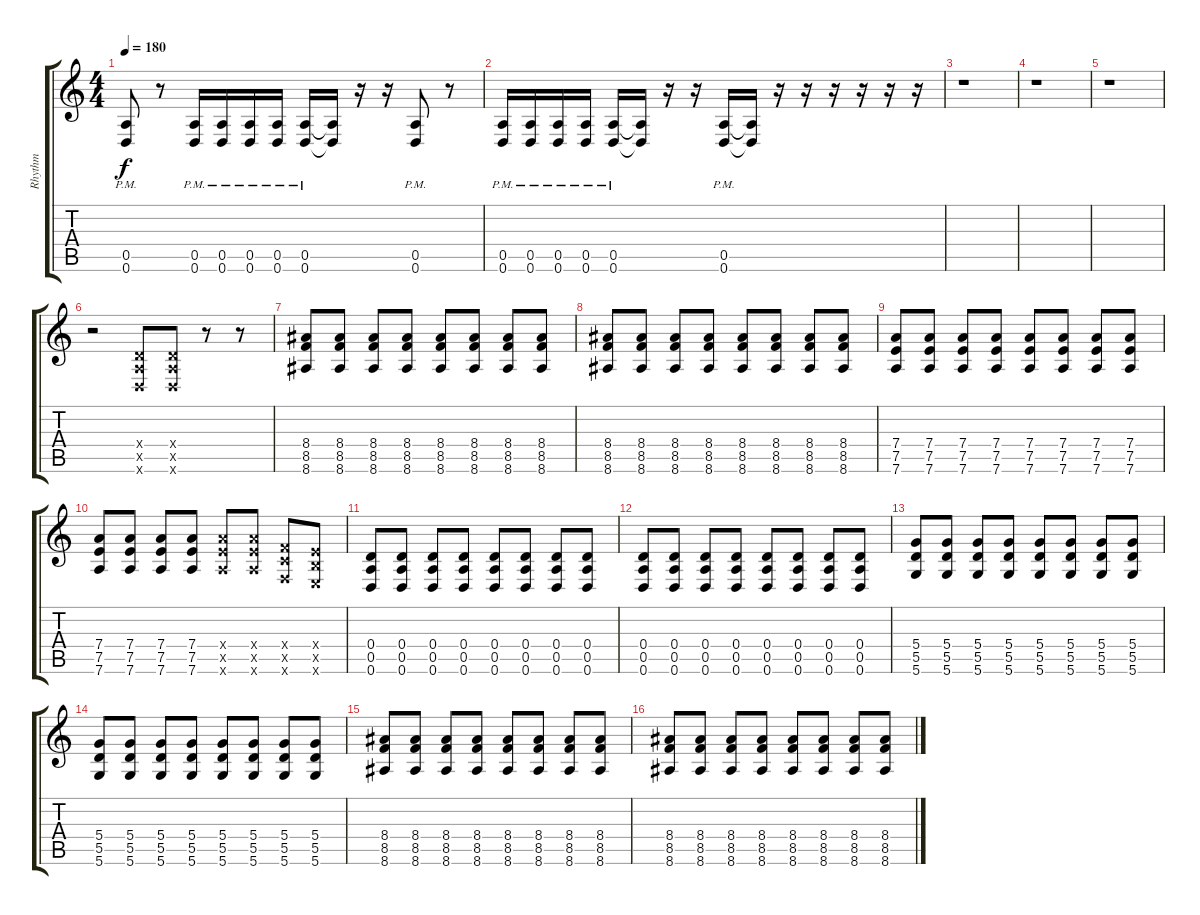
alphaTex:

\track ("Rhythm" "Rhythm") {instrument distortionguitar}
\staff {score tabs}
\tuning (E4 B3 G3 D3 A2 D2) {hide}
\ts (4 4)
\tempo 180
\clef g2
\ks c
(0.5{pm} 0.6{pm}).8{dy f} r.8 (0.5{pm} 0.6{pm}).16 (0.5{pm} 0.6{pm}).16 (0.5{pm} 0.6{pm}).16 (0.5{pm} 0.6{pm}).16 (0.5{pm} 0.6{pm}).16 (0.5{t} 0.6{t}).16 r.16 r.16 (0.5{pm} 0.6{pm}).8 r.8 |
(0.5{pm} 0.6{pm}).16 (0.5{pm} 0.6{pm}).16 (0.5{pm} 0.6{pm}).16 (0.5{pm} 0.6{pm}).16 (0.5{pm} 0.6{pm}).16 (0.5{t} 0.6{t}).16 r.16 r.16 (0.5{pm} 0.6{pm}).16 (0.5{t} 0.6{t}).16 r.16 r.16 r.16 r.16 r.16 r.16 |
r.1 |
r.1 |
r.1 |
r.2 (0.4{x} 0.5{x} 0.6{x}).8 (0.4{x} 0.5{x} 0.6{x}).8 r.8 r.8 |
(8.4 8.5 8.6).8 (8.4 8.5 8.6).8 (8.4 8.5 8.6).8 (8.4 8.5 8.6).8 (8.4 8.5 8.6).8 (8.4 8.5 8.6).8 (8.4 8.5 8.6).8 (8.4 8.5 8.6).8 |
(8.4 8.5 8.6).8 (8.4 8.5 8.6).8 (8.4 8.5 8.6).8 (8.4 8.5 8.6).8 (8.4 8.5 8.6).8 (8.4 8.5 8.6).8 (8.4 8.5 8.6).8 (8.4 8.5 8.6).8 |
(7.4 7.5 7.6).8 (7.4 7.5 7.6).8 (7.4 7.5 7.6).8 (7.4 7.5 7.6).8 (7.4 7.5 7.6).8 (7.4 7.5 7.6).8 (7.4 7.5 7.6).8 (7.4 7.5 7.6).8 |
(7.4 7.5 7.6).8 (7.4 7.5 7.6).8 (7.4 7.5 7.6).8 (7.4 7.5 7.6).8 (7.4{x} 7.5{x} 7.6{x}).8 (7.4{x} 7.5{x} 7.6{x}).8 (3.4{x} 3.5{x} 3.6{x}).8 (2.4{x} 2.5{x} 2.6{x}).8 |
(0.4 0.5 0.6).8 (0.4 0.5 0.6).8 (0.4 0.5 0.6).8 (0.4 0.5 0.6).8 (0.4 0.5 0.6).8 (0.4 0.5 0.6).8 (0.4 0.5 0.6).8 (0.4 0.5 0.6).8 |
(0.4 0.5 0.6).8 (0.4 0.5 0.6).8 (0.4 0.5 0.6).8 (0.4 0.5 0.6).8 (0.4 0.5 0.6).8 (0.4 0.5 0.6).8 (0.4 0.5 0.6).8 (0.4 0.5 0.6).8 |
(5.4 5.5 5.6).8 (5.4 5.5 5.6).8 (5.4 5.5 5.6).8 (5.4 5.5 5.6).8 (5.4 5.5 5.6).8 (5.4 5.5 5.6).8 (5.4 5.5 5.6).8 (5.4 5.5 5.6).8 |
(5.4 5.5 5.6).8 (5.4 5.5 5.6).8 (5.4 5.5 5.6).8 (5.4 5.5 5.6).8 (5.4 5.5 5.6).8 (5.4 5.5 5.6).8 (5.4 5.5 5.6).8 (5.4 5.5 5.6).8 |
(8.4 8.5 8.6).8 (8.4 8.5 8.6).8 (8.4 8.5 8.6).8 (8.4 8.5 8.6).8 (8.4 8.5 8.6).8 (8.4 8.5 8.6).8 (8.4 8.5 8.6).8 (8.4 8.5 8.6).8 |
(8.4 8.5 8.6).8 (8.4 8.5 8.6).8 (8.4 8.5 8.6).8 (8.4 8.5 8.6).8 (8.4 8.5 8.6).8 (8.4 8.5 8.6).8 (8.4 8.5 8.6).8 (8.4 8.5 8.6).8
